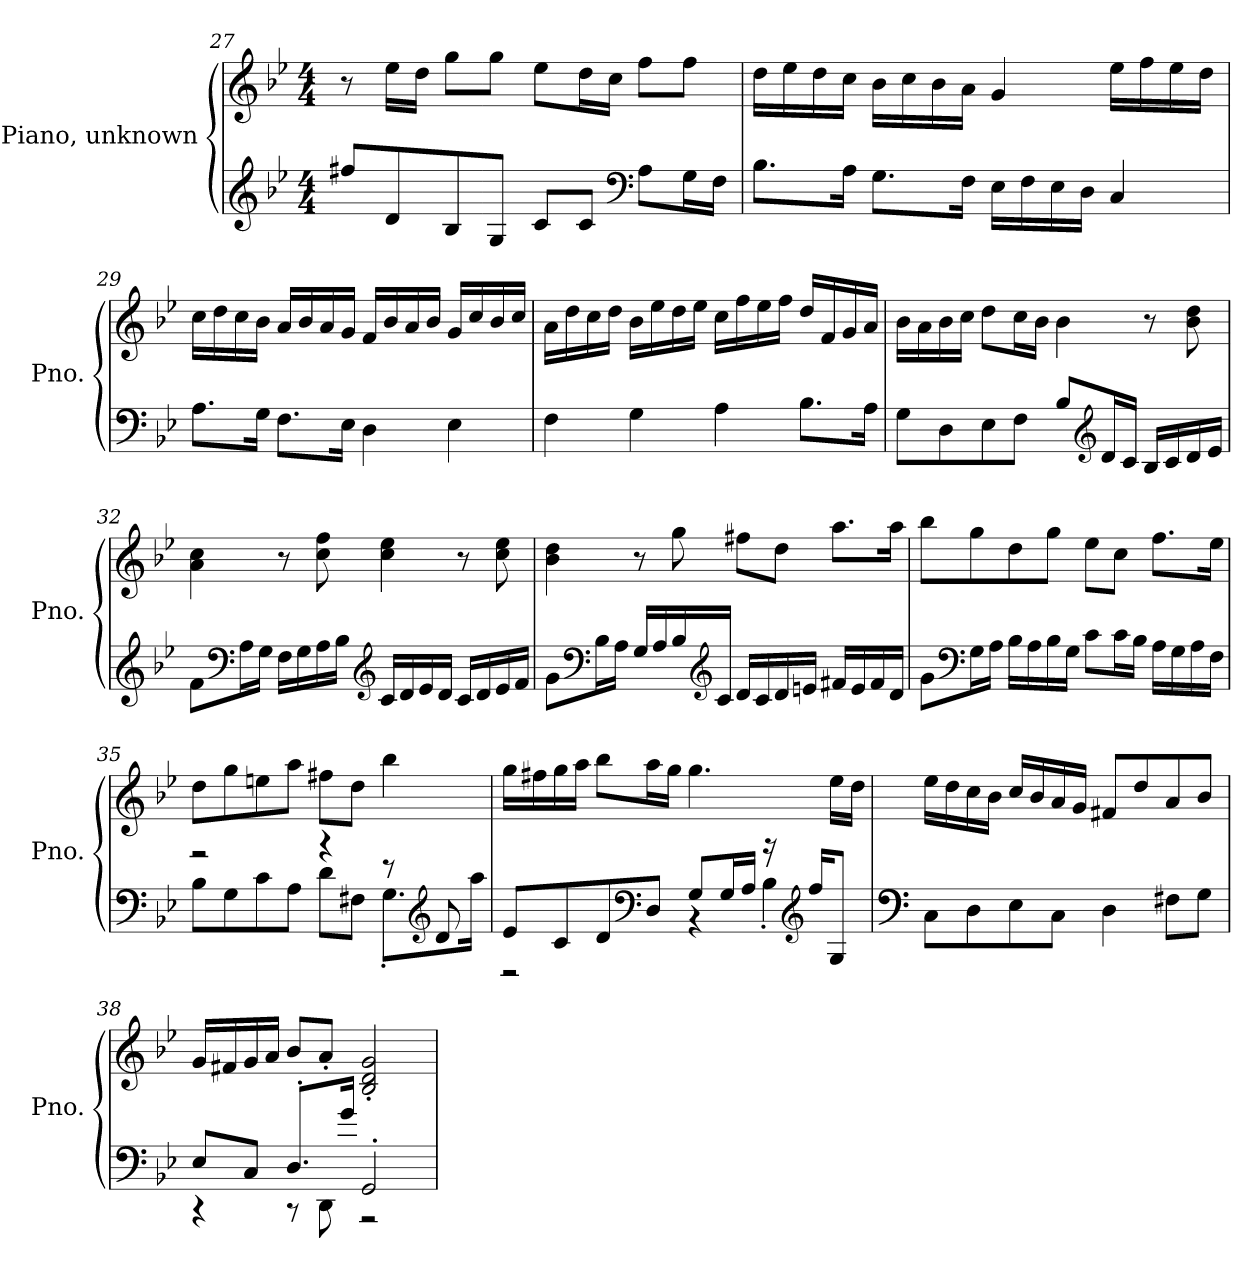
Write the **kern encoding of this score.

**kern	**kern
*part1	*part1
*staff2	*staff1
*I"Piano, unknown	*
*I'Pno.	*
*clefG2	*clefG2
*k[b-e-]	*k[b-e-]
*M4/4	*M4/4
=27	=27
8ff#X/L	8r
8d/	16ee-\LL
.	16dd\JJ
8B-/	8gg\L
8G/J	8gg\J
8c/L	8ee-\L
8c/J	16dd\L
.	16cc\JJ
*clefF4	*
8A\L	8ff\L
16G\L	8ff\J
16F\JJ	.
=28	=28
8.B-\L	16dd\LL
.	16ee-\
.	16dd\
16A\Jk	16cc\JJ
8.G\L	16b-\LL
.	16cc\
.	16b-\
16F\Jk	16a\JJ
16E-\LL	4g/
16F\	.
16E-\	.
16D\JJ	.
4C/	16ee-\LL
.	16ff\
.	16ee-\
.	16dd\JJ
!!LO:LB:g=z
=29	=29
8.A\L	16cc\LL
.	16dd\
.	16cc\
16G\Jk	16b-\JJ
8.F\L	16a/LL
.	16b-/
.	16a/
16E-\Jk	16g/JJ
4D\	16f/LL
.	16b-/
.	16a/
.	16b-/JJ
4E-\	16g/LL
.	16cc/
.	16b-/
.	16cc/JJ
=30	=30
4F\	16a\LL
.	16dd\
.	16cc\
.	16dd\JJ
4G\	16b-\LL
.	16ee-\
.	16dd\
.	16ee-\JJ
4A\	16cc\LL
.	16ff\
.	16ee-\
.	16ff\JJ
8.B-\L	16dd/LL
.	16f/
.	16g/
16A\Jk	16a/JJ
!!LO:PB:g=z
=31	=31
8G\L	16b-\LL
.	16a\
8D\	16b-\
.	16cc\JJ
8E-\	8dd\L
8F\J	16cc\L
.	16b-\JJ
8B-/L	4b-\
*clefG2	*
16d/L	.
16c/JJ	.
16B-/LL	8r
16c/	.
16d/	8b-\ 8dd\
16e-/JJ	.
=32	=32
8f\L	4a\ 4cc\
*clefF4	*
16A\L	.
16G\JJ	.
16F\LL	8r
16G\	.
16A\	8cc\ 8ff\
16B-\JJ	.
*clefG2	*
16c/LL	4cc\ 4ee-\
16d/	.
16e-/	.
16d/JJ	.
16c/LL	8r
16d/	.
16e-/	8cc\ 8ee-\
16f/JJ	.
!!LO:LB:g=z
=33	=33
8g\L	4b-\ 4dd\
*clefF4	*
16B-\L	.
16A\JJ	.
16G/LL	8r
16A/	.
16B-/	8gg\
*clefG2	*
16c/JJ	.
16d/LL	8ff#X\L
16c/	.
16d/	8dd\J
16en/JJ	.
16f#X/LL	8.aa\L
16e/	.
16f#/	.
16d/JJ	16aa\Jk
=34	=34
8g\L	8bb-\L
*clefF4	*
16G\L	8gg\
16A\JJ	.
16B-\LL	8dd\
16A\	.
16B-\	8gg\J
16G\JJ	.
8c\L	8ee-\L
16c\L	8cc\J
16B-\JJ	.
16A\LL	8.ff\L
16G\	.
16A\	.
16F\JJ	16ee-\Jk
!!LO:LB:g=z
=35	=35
*^	*
2r	8B-\L	8dd\L
.	8G\	8gg\
.	8c\	8een\
.	8A\J	8aa\J
4r	8d\L	8ff#X\L
.	8F#X\J	8dd\J
8r	8.G'\L	4bb-\
*clefG2	*	*
8d/	.	.
.	16aa\Jk	.
=36	=36	=36
8e-/L	2r	16gg\LL
.	.	16ff#X\
8c/	.	16gg\
.	.	16aa\JJ
8d/	.	8bb-\L
*clefF4	*	*
8D/J	.	16aa\L
.	.	16gg\JJ
8G/L	4r	4.gg\
16G/L	.	.
16A/JJ	.	.
16r	4B-'\	.
*clefG2	*	*
16ff/KL	.	.
8G/J	.	16ee-\LL
.	.	16dd\JJ
*v	*v	*
!!LO:LB:g=z
=37	=37
*clefF4	*
8C\L	16ee-\LL
.	16dd\
8D\	16cc\
.	16b-\JJ
8E-\	16cc/LL
.	16b-/
8C\J	16a/
.	16g/JJ
4D\	8f#X/L
.	8dd/
8F#X\L	8a/
8G\J	8b-/J
=38	=38
*^	*
8E-/L	4r	16g/LL
.	.	16f#X/
8C/J	.	16g/
.	.	16a/JJ
8.D'/L	8r	8b-/L
.	8DD\	8a'/J
16g/Jk	.	.
2GG'/	2r	2B-/' 2d/' 2g/'
*v	*v	*
=	=
*-	*-
